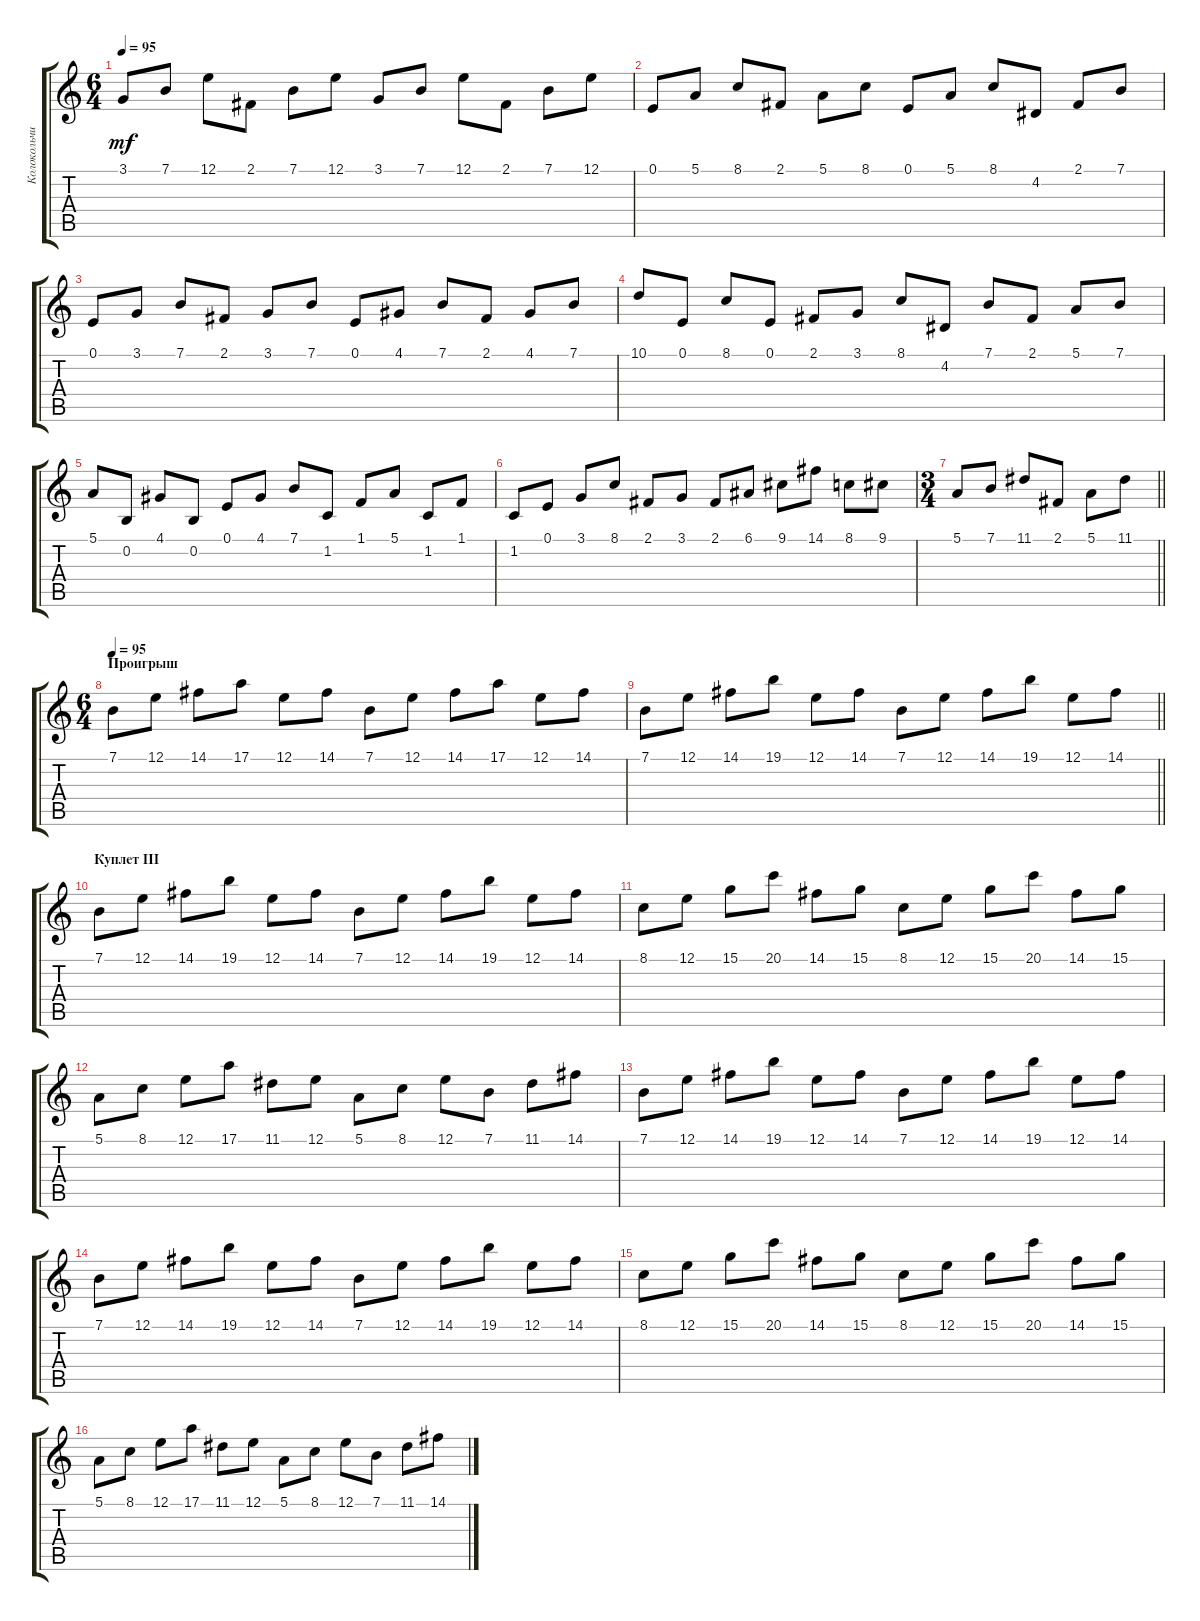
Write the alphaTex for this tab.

\track ("Колокольчики" "Колокольчи") {instrument vibraphone}
\staff {score tabs}
\tuning (E4 B3 G3 D3 A2 E2) {hide}
\ts (6 4)
\tempo 95
\clef g2
\ks c
3.1.8{dy mf} 7.1.8 12.1.8 2.1.8 7.1.8 12.1.8 3.1.8 7.1.8 12.1.8 2.1.8 7.1.8 12.1.8 |
0.1.8 5.1.8 8.1.8 2.1.8 5.1.8 8.1.8 0.1.8 5.1.8 8.1.8 4.2.8 2.1.8 7.1.8 |
0.1.8 3.1.8 7.1.8 2.1.8 3.1.8 7.1.8 0.1.8 4.1.8 7.1.8 2.1.8 4.1.8 7.1.8 |
10.1.8 0.1.8 8.1.8 0.1.8 2.1.8 3.1.8 8.1.8 4.2.8 7.1.8 2.1.8 5.1.8 7.1.8 |
5.1.8 0.2.8 4.1.8 0.2.8 0.1.8 4.1.8 7.1.8 1.2.8 1.1.8 5.1.8 1.2.8 1.1.8 |
1.2.8 0.1.8 3.1.8 8.1.8 2.1.8 3.1.8 2.1.8 6.1.8 9.1.8 14.1.8 8.1.8 9.1.8 |
\ts (3 4)
\barLineRight lightlight
5.1.8 7.1.8 11.1.8 2.1.8 5.1.8 11.1.8 |
\ts (6 4)
\section ("" "Проигрыш")
\tempo 95
7.1.8 12.1.8 14.1.8 17.1.8 12.1.8 14.1.8 7.1.8 12.1.8 14.1.8 17.1.8 12.1.8 14.1.8 |
\barLineRight lightlight
7.1.8 12.1.8 14.1.8 19.1.8 12.1.8 14.1.8 7.1.8 12.1.8 14.1.8 19.1.8 12.1.8 14.1.8 |
\section ("" "Куплет III")
7.1.8 12.1.8 14.1.8 19.1.8 12.1.8 14.1.8 7.1.8 12.1.8 14.1.8 19.1.8 12.1.8 14.1.8 |
8.1.8 12.1.8 15.1.8 20.1.8 14.1.8 15.1.8 8.1.8 12.1.8 15.1.8 20.1.8 14.1.8 15.1.8 |
5.1.8 8.1.8 12.1.8 17.1.8 11.1.8 12.1.8 5.1.8 8.1.8 12.1.8 7.1.8 11.1.8 14.1.8 |
7.1.8 12.1.8 14.1.8 19.1.8 12.1.8 14.1.8 7.1.8 12.1.8 14.1.8 19.1.8 12.1.8 14.1.8 |
7.1.8 12.1.8 14.1.8 19.1.8 12.1.8 14.1.8 7.1.8 12.1.8 14.1.8 19.1.8 12.1.8 14.1.8 |
8.1.8 12.1.8 15.1.8 20.1.8 14.1.8 15.1.8 8.1.8 12.1.8 15.1.8 20.1.8 14.1.8 15.1.8 |
5.1.8 8.1.8 12.1.8 17.1.8 11.1.8 12.1.8 5.1.8 8.1.8 12.1.8 7.1.8 11.1.8 14.1.8
